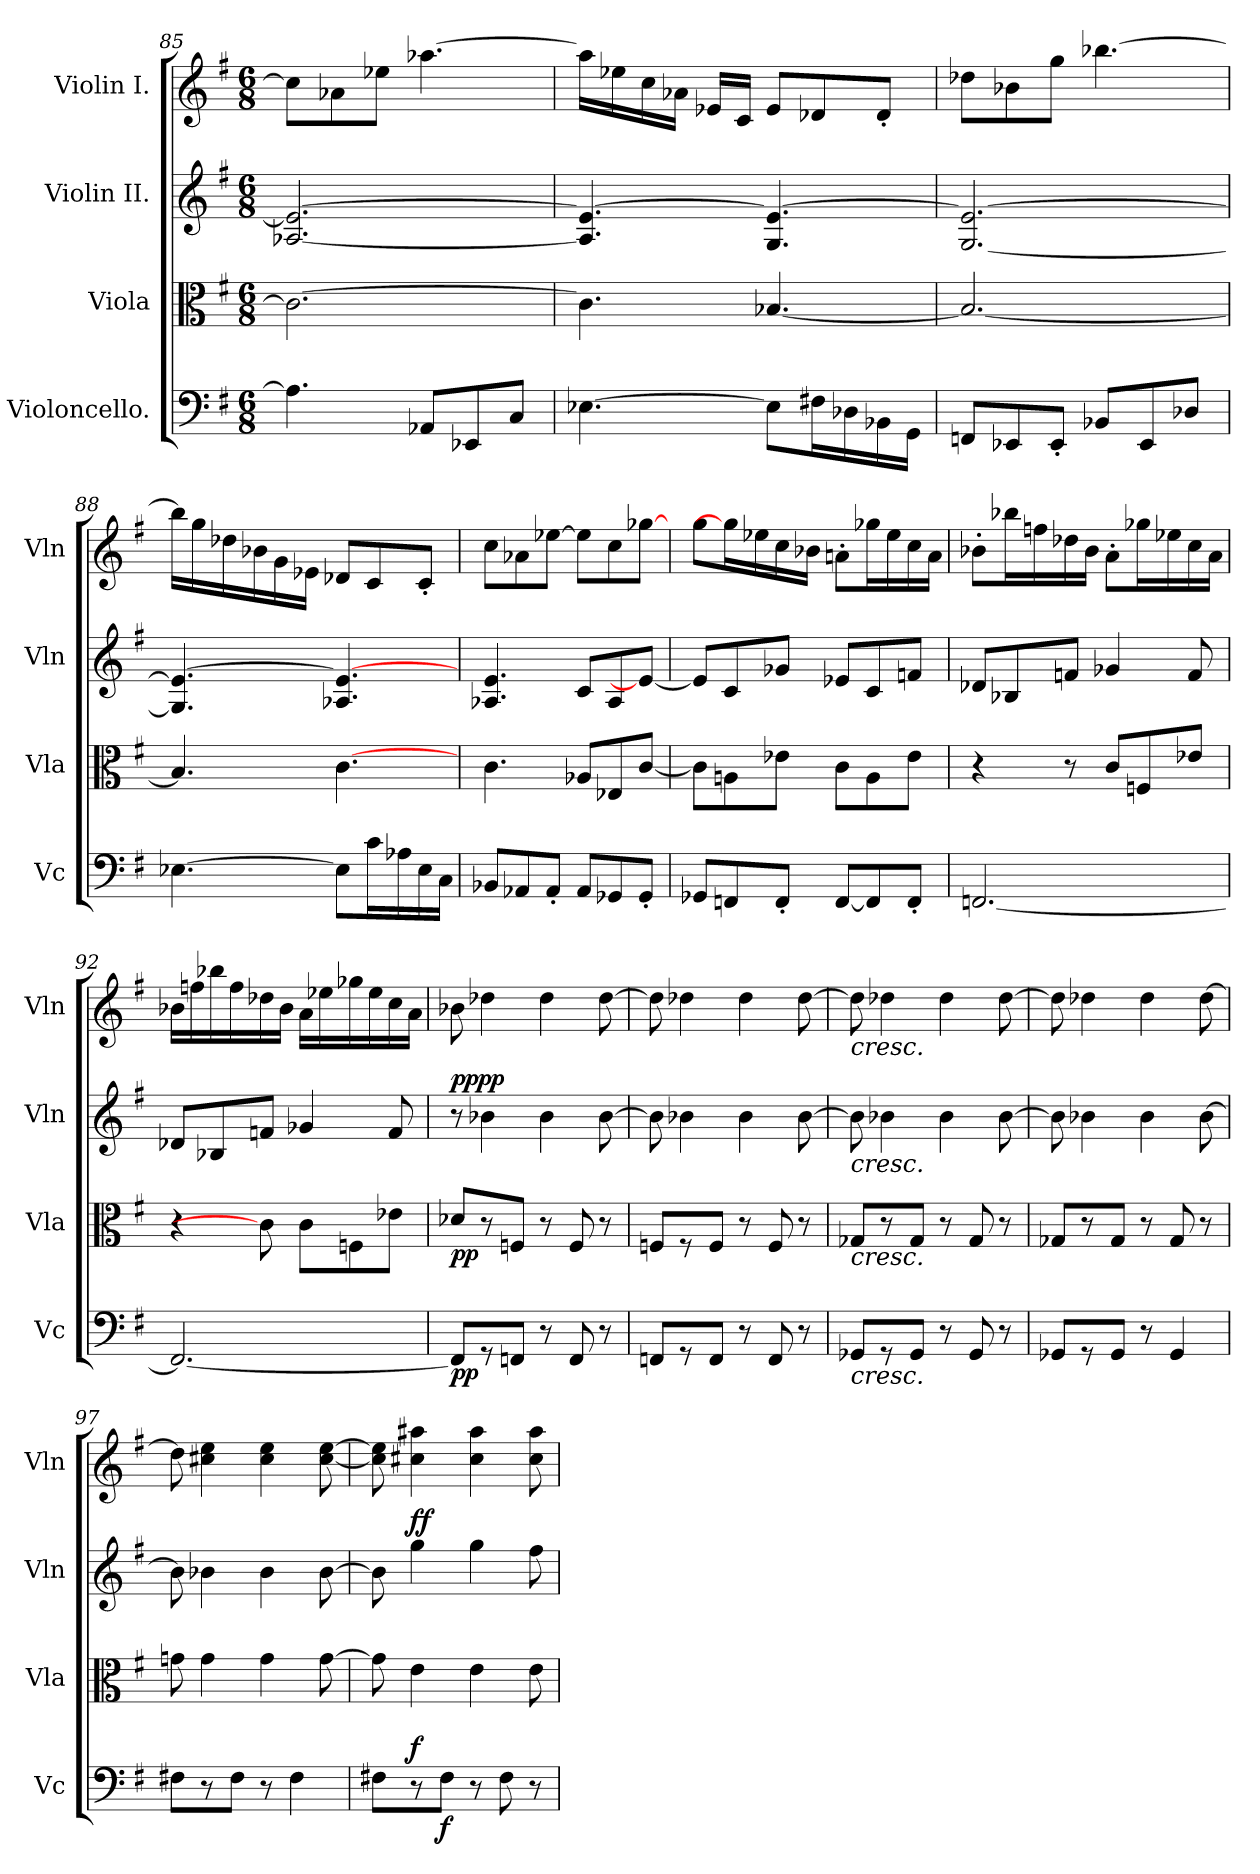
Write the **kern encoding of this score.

**kern	**dynam	**kern	**dynam	**kern	**dynam	**kern
*part4	*part4	*part3	*part3	*part2	*part2	*part1
*staff4	*staff4	*staff3	*staff3	*staff2	*staff2	*staff1
*I"Violoncello.	*	*I"Viola	*	*I"Violin II.	*	*I"Violin I.
*I'Vc	*	*I'Vla	*	*I'Vln	*	*I'Vln
*clefF4	*	*clefC3	*	*clefG2	*	*clefG2
*k[f#]	*	*k[f#]	*	*k[f#]	*	*k[f#]
*M6/8	*	*M6/8	*	*M6/8	*	*M6/8
=85	=85	=85	=85	=85	=85	=85
4.A-\]	.	2.c\_	.	[2.A-X/ 2.e-/_	.	8cc\L]
.	.	.	.	.	.	8a-X\
.	.	.	.	.	.	8ee-X\J
8AA-X/L	.	.	.	.	.	[4.aa-X\
8EE-X/	.	.	.	.	.	.
8C/J	.	.	.	.	.	.
!!LO:PB:g=z
=86	=86	=86	=86	=86	=86	=86
[4.E-X\	.	4.c\]	.	4.A-/] 4.e-/_	.	16aa-\LL]
.	.	.	.	.	.	16ee-X\
.	.	.	.	.	.	16cc\
.	.	.	.	.	.	16a-X\JJ
.	.	.	.	.	.	16e-X/LL
.	.	.	.	.	.	16c/JJ
8E-\L]	.	[4.B-X/	.	4.G/ 4.e-/_	.	8e-/L
16F#X\L	.	.	.	.	.	8d-X/
16D-X\	.	.	.	.	.	.
16BB-X\	.	.	.	.	.	8d-'/J
16GG\JJ	.	.	.	.	.	.
=87	=87	=87	=87	=87	=87	=87
8FFn/L	.	2.B-/_	.	[2.G/ 2.e-/_	.	8dd-X\L
8EE-X/	.	.	.	.	.	8b-X\
8EE-'/J	.	.	.	.	.	8gg\J
8BB-X/L	.	.	.	.	.	[4.bb-X\
8EE-/	.	.	.	.	.	.
8D-X/J	.	.	.	.	.	.
=88	=88	=88	=88	=88	=88	=88
[4.E-X\	.	4.B-/]	.	4.G/] 4.e-/_	.	16bb-\LL]
.	.	.	.	.	.	16gg\
.	.	.	.	.	.	16dd-X\
.	.	.	.	.	.	16b-X\
.	.	.	.	.	.	16g\
.	.	.	.	.	.	16e-X\JJ
8E-\L]	.	[4.c\	.	4.A-X/ 4.e-/_	.	8d-X/L
16c\L	.	.	.	.	.	8c/
16A-X\	.	.	.	.	.	.
16E-\	.	.	.	.	.	8c'/J
16C\JJ	.	.	.	.	.	.
!!LO:LB:g=z
=89	=89	=89	=89	=89	=89	=89
8BB-X/L	.	4.c\	.	4.A-X/ 4.e/	.	8cc\L
8AA-X/	.	.	.	.	.	8a-X\
8AA-'/J	.	.	.	.	.	[8ee-X\J
8AA-/L	.	8A-X/L	.	8c/L	.	8ee-\L]
8GG-X/	.	8E-X/	.	8A-/	.	8cc\
8GG-'/J	.	[8c/J	.	8e-/J_	.	[8gg-X\J
=90	=90	=90	=90	=90	=90	=90
8GG-X/L	.	8c\L]	.	8e-/L]	.	8gg\L
8FFn/	.	8An\	.	8c/	.	16gg-\L]
.	.	.	.	.	.	16ee-X\
8FF'/J	.	8e-X\J	.	8g-X/J	.	16cc\
.	.	.	.	.	.	16b-X\JJ
[8FF/L	.	8c\L	.	8e-X/L	.	8an'\L
8FF/]	.	8A\	.	8c/	.	16gg-X\L
.	.	.	.	.	.	16ee-\
8FF'/J	.	8e-\J	.	8fn/J	.	16cc\
.	.	.	.	.	.	16a\JJ
=91	=91	=91	=91	=91	=91	=91
[2.FFn/	.	4r	.	8d-X/L	.	8b-X'\L
.	.	.	.	8B-X/	.	16bb-X\L
.	.	.	.	.	.	16ffn\
.	.	8r	.	8fn/J	.	16dd-X\
.	.	.	.	.	.	16b-\JJ
.	.	8c/L	.	4g-X/	.	8a'\L
.	.	8Fn/	.	.	.	16gg-X\L
.	.	.	.	.	.	16ee-X\
.	.	8e-X/J	.	8f/	.	16cc\
.	.	.	.	.	.	16a\JJ
!!LO:LB:g=z
=92	=92	=92	=92	=92	=92	=92
2.FF/_	.	4r	.	8d-X/L	.	16b-X\LL
.	.	.	.	.	.	16ffn\
.	.	.	.	8B-X/	.	16bb-X\
.	.	.	.	.	.	16ff\
.	.	8c\]	.	8fn/J	.	16dd-X\
.	.	.	.	.	.	16b-\JJ
.	.	8c\L	.	4g-X/	.	16a\LL
.	.	.	.	.	.	16ee-X\
.	.	8Fn\	.	.	.	16gg-X\
.	.	.	.	.	.	16ee-\
.	.	8e-X\J	.	8f/	.	16cc\
.	.	.	.	.	.	16a\JJ
=93	=93	=93	=93	=93	=93	=93
!	!LO:DY:b	!	!LO:DY:b	!	!LO:DY:b	!
!	!	!	!	!	!LO:DY:n=1:a	!
8FF/L]	pp	8d-X/L	pp	8r	pp pp	8b-X\
8r	.	8r	.	4b-X\	.	4dd-X\
8FFn/J	.	8Fn/J	.	.	.	.
8r	.	8r	.	4b-\	.	4dd-\
8FF/	.	8F/	.	.	.	.
8r	.	8r	.	[8b-\	.	[8dd-\
=94	=94	=94	=94	=94	=94	=94
8FFn/L	.	8Fn/L	.	8b-\]	.	8dd-\]
8r	.	8r	.	4b-X\	.	4dd-X\
8FF/J	.	8F/J	.	.	.	.
8r	.	8r	.	4b-\	.	4dd-\
8FF/	.	8F/	.	.	.	.
8r	.	8r	.	[8b-\	.	[8dd-\
=95	=95	=95	=95	=95	=95	=95
!	!	!	!	!	!	!LO:TX:b:i:t=cresc.
!	!	!	!	!LO:TX:b:i:t=cresc.	!	!
!	!	!LO:TX:b:i:t=cresc.	!	!	!	!
!LO:TX:b:i:t=cresc.	!	!	!	!	!	!
8GG-X/L	.	8G-X/L	.	8b-\]	.	8dd-\]
8r	.	8r	.	4b-X\	.	4dd-X\
8GG-/J	.	8G-/J	.	.	.	.
8r	.	8r	.	4b-\	.	4dd-\
8GG-/	.	8G-/	.	.	.	.
8r	.	8r	.	[8b-\	.	[8dd-\
!!LO:PB:g=z
=96	=96	=96	=96	=96	=96	=96
8GG-X/L	.	8G-X/L	.	8b-\]	.	8dd-\]
8r	.	8r	.	4b-X\	.	4dd-X\
8GG-/J	.	8G-/J	.	.	.	.
8r	.	8r	.	4b-\	.	4dd-\
4GG-/	.	8G-/	.	.	.	.
.	.	8r	.	[8b-\	.	[8dd-\
=97	=97	=97	=97	=97	=97	=97
8F#X\L	.	8gn\	.	8b-\]	.	8dd-\]
8r	.	4g\	.	4b-X\	.	4cc#X\ 4ee\
8F#\J	.	.	.	.	.	.
8r	.	4g\	.	4b-\	.	4cc#\ 4ee\
4F#\	.	.	.	.	.	.
.	.	[8g\	.	[8b-\	.	[8cc#\ [8ee\
=98	=98	=98	=98	=98	=98	=98
8F#X\L	.	8g\]	.	8b-\]	.	8cc#\] 8ee\]
!	!LO:DY:a	!	!	!	!LO:DY:b	!
!	!	!	!	!	!LO:DY:n=1:a	!
8r	f	4e\	.	4gg\	f f	4cc#X\ 4aa#X\
!	!LO:DY:b	!	!	!	!	!
8F#\J	f	.	.	.	.	.
8r	.	4e\	.	4gg\	.	4cc#\ 4aa#\
8F#\	.	.	.	.	.	.
8r	.	8e\	.	8ff#\	.	8cc#\ 8aa#\
=	=	=	=	=	=	=
*-	*-	*-	*-	*-	*-	*-
